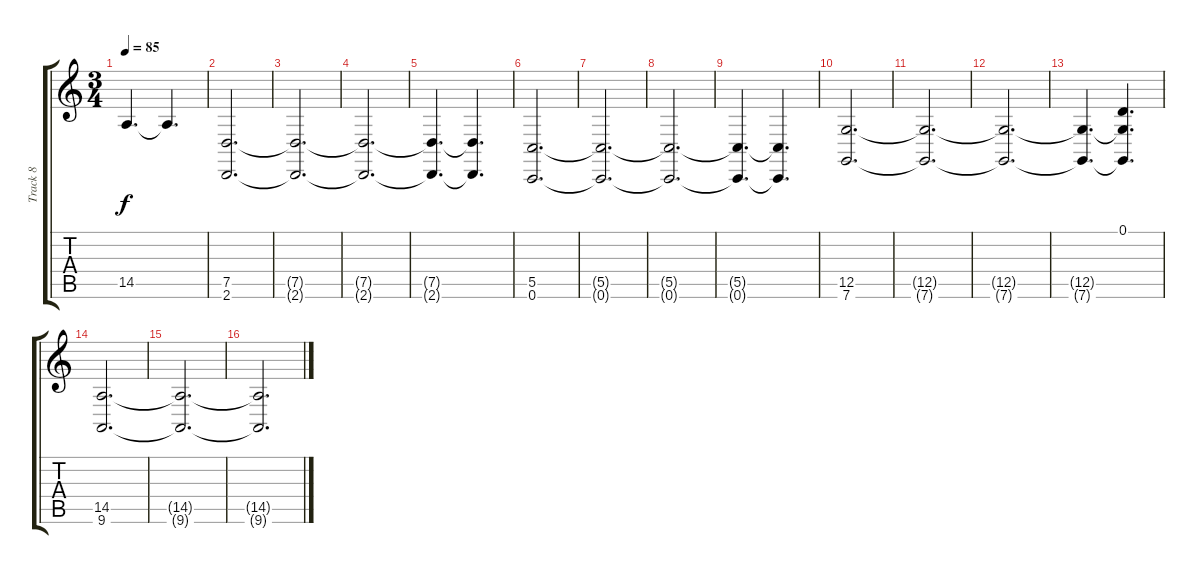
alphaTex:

\track ("Track 8" "Track 8") {instrument synthstrings2}
\staff {score tabs}
\tuning (D4 A3 F3 C3 G2 C2) {hide}
\ts (3 4)
\tempo 85
\clef g2
\ks c
14.5{t}.4{d dy f} 14.5{t}.4{d volume 12} |
(7.5 2.6).2{d volume 13} |
(7.5{t} 2.6{t}).2{d volume 3} |
(7.5{t} 2.6{t}).2{d} |
(7.5{t} 2.6{t}).4{d} (7.5{t} 2.6{t}).4{d volume 13} |
(5.5 0.6).2{d} |
(5.5{t} 0.6{t}).2{d volume 3} |
(5.5{t} 0.6{t}).2{d} |
(5.5{t} 0.6{t}).4{d} (5.5{t} 0.6{t}).4{d volume 12} |
(12.5 7.6).2{d} |
(12.5{t} 7.6{t}).2{d volume 3} |
(12.5{t} 7.6{t}).2{d} |
(12.5{t} 7.6{t}).4{d} (0.1 12.5{t} 7.6{t}).4{d volume 13} |
(14.5 9.6).2{d} |
(14.5{t} 9.6{t}).2{d volume 3} |
(14.5{t} 9.6{t}).2{d}
